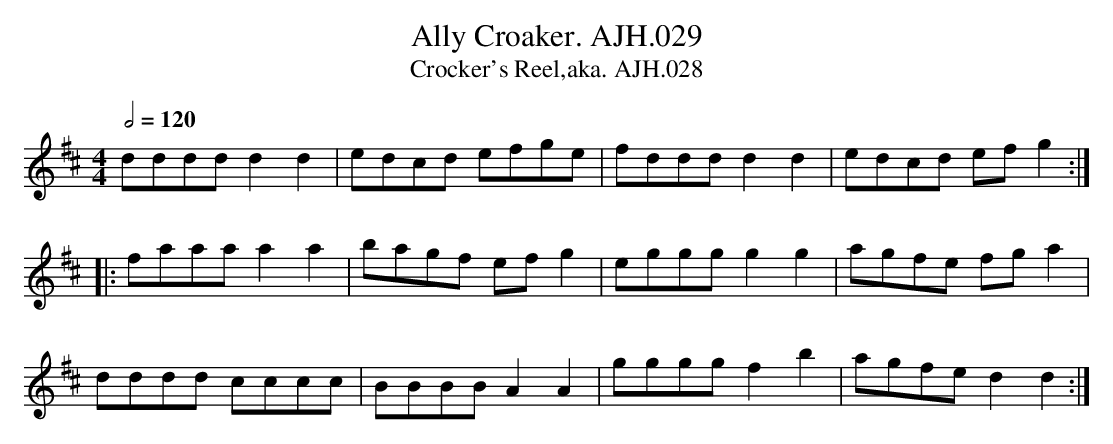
X:1
T:Ally Croaker. AJH.029
T:Crocker's Reel,aka. AJH.028
M:4/4
L:1/8
Q:1/2=120
K:D
dddd d2d2|edcd efge|fddd d2d2|edcd ef g2:|
|:faaa a2a2|bagf ef g2|eggg g2g2|agfe fg a2|
dddd cccc|BBBB A2A2|gggg f2b2|agfe d2d2:|
